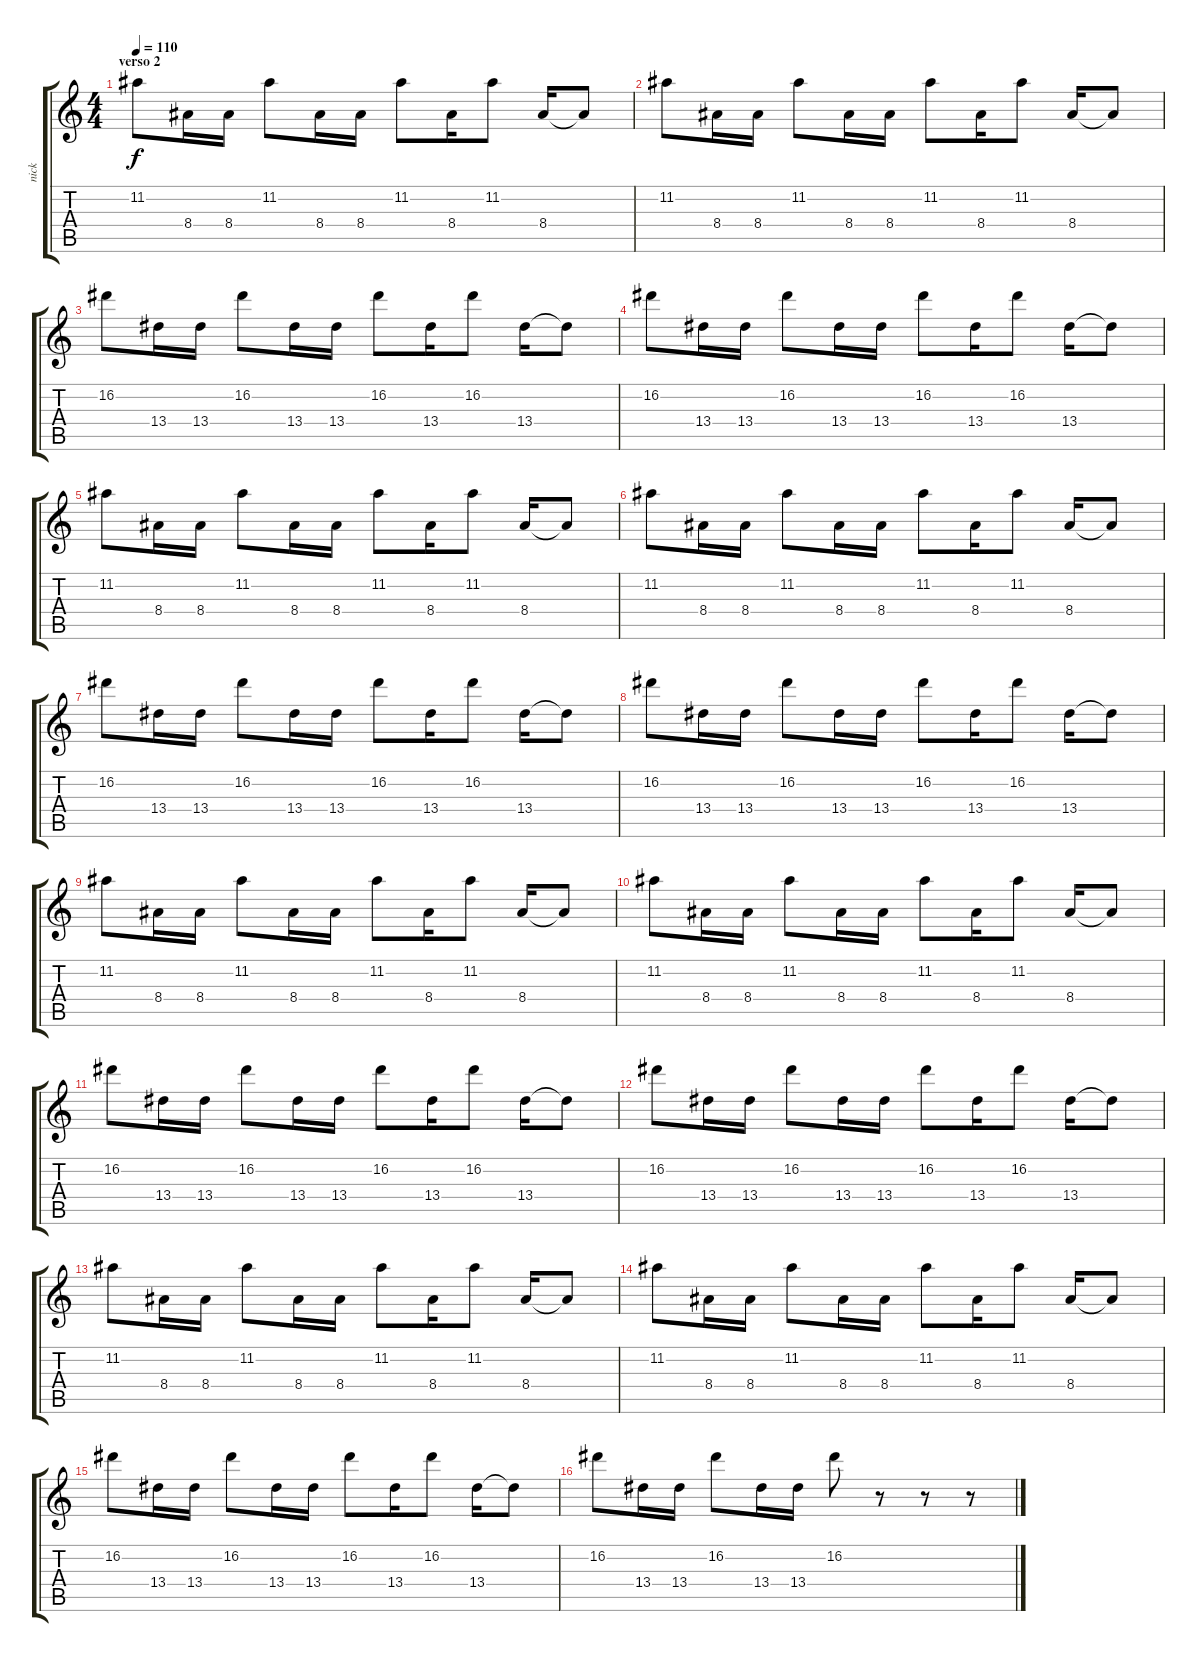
\track ("nick" "nick") {instrument distortionguitar}
\staff {score tabs}
\tuning (E4 B3 G3 D3 A2 E2) {hide}
\ts (4 4)
\section ("" "verso 2")
\tempo 110
\clef g2
\ks c
11.2.8{dy f} 8.4.16 8.4.16 11.2.8 8.4.16 8.4.16 11.2.8 8.4.16 11.2.8 8.4.16 8.4{t}.8 |
11.2.8 8.4.16 8.4.16 11.2.8 8.4.16 8.4.16 11.2.8 8.4.16 11.2.8 8.4.16 8.4{t}.8 |
16.2.8 13.4.16 13.4.16 16.2.8 13.4.16 13.4.16 16.2.8 13.4.16 16.2.8 13.4.16 13.4{t}.8 |
16.2.8 13.4.16 13.4.16 16.2.8 13.4.16 13.4.16 16.2.8 13.4.16 16.2.8 13.4.16 13.4{t}.8 |
11.2.8 8.4.16 8.4.16 11.2.8 8.4.16 8.4.16 11.2.8 8.4.16 11.2.8 8.4.16 8.4{t}.8 |
11.2.8 8.4.16 8.4.16 11.2.8 8.4.16 8.4.16 11.2.8 8.4.16 11.2.8 8.4.16 8.4{t}.8 |
16.2.8 13.4.16 13.4.16 16.2.8 13.4.16 13.4.16 16.2.8 13.4.16 16.2.8 13.4.16 13.4{t}.8 |
16.2.8 13.4.16 13.4.16 16.2.8 13.4.16 13.4.16 16.2.8 13.4.16 16.2.8 13.4.16 13.4{t}.8 |
11.2.8 8.4.16 8.4.16 11.2.8 8.4.16 8.4.16 11.2.8 8.4.16 11.2.8 8.4.16 8.4{t}.8 |
11.2.8 8.4.16 8.4.16 11.2.8 8.4.16 8.4.16 11.2.8 8.4.16 11.2.8 8.4.16 8.4{t}.8 |
16.2.8 13.4.16 13.4.16 16.2.8 13.4.16 13.4.16 16.2.8 13.4.16 16.2.8 13.4.16 13.4{t}.8 |
16.2.8 13.4.16 13.4.16 16.2.8 13.4.16 13.4.16 16.2.8 13.4.16 16.2.8 13.4.16 13.4{t}.8 |
11.2.8 8.4.16 8.4.16 11.2.8 8.4.16 8.4.16 11.2.8 8.4.16 11.2.8 8.4.16 8.4{t}.8 |
11.2.8 8.4.16 8.4.16 11.2.8 8.4.16 8.4.16 11.2.8 8.4.16 11.2.8 8.4.16 8.4{t}.8 |
16.2.8 13.4.16 13.4.16 16.2.8 13.4.16 13.4.16 16.2.8 13.4.16 16.2.8 13.4.16 13.4{t}.8 |
16.2.8 13.4.16 13.4.16 16.2.8 13.4.16 13.4.16 16.2.8 r.8 r.8 r.8
